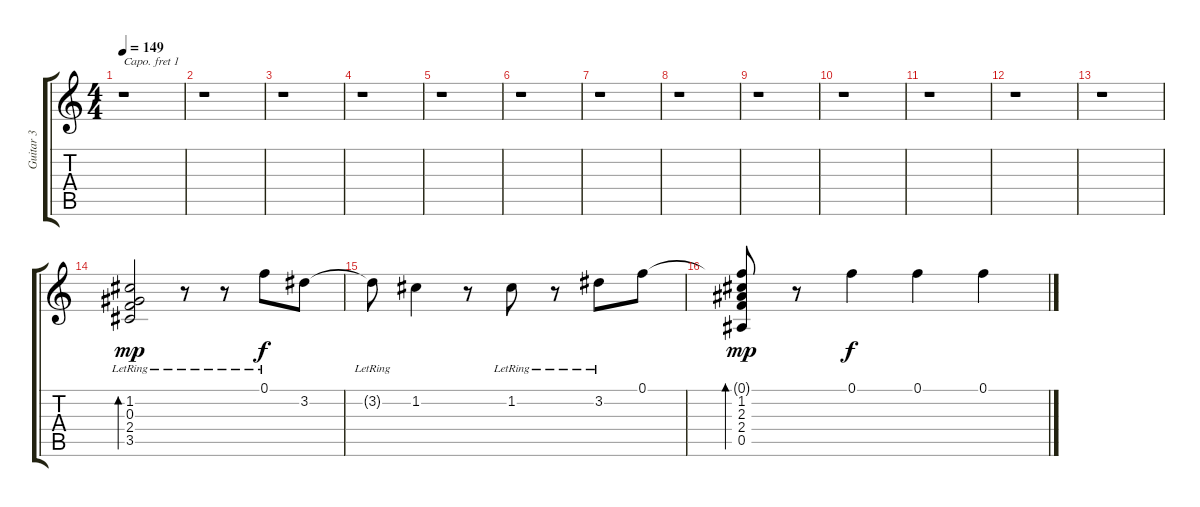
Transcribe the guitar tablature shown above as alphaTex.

\track ("Guitar 3" "Guitar 3") {instrument acousticguitarsteel}
\staff {score tabs}
\capo 1
\tuning (E4 B3 G3 D3 A2 E2) {hide}
\ts (4 4)
\tempo 149
\clef g2
\ks c
r.1{dy mp} |
r.1 |
r.1 |
r.1 |
r.1 |
r.1 |
r.1 |
r.1 |
r.1 |
r.1 |
r.1 |
r.1 |
r.1 |
(1.2{lr} 0.3{lr} 2.4{lr} 3.5{lr}).2{bd 240} r.8 r.8 0.1{lr}.8{dy f} 3.2.8 |
3.2{lr t}.8 1.2.4 r.8 1.2{lr}.8 r.8 3.2{lr}.8 0.1.8 |
(0.1{t} 1.2 2.3 2.4 0.5).8{bd 240 dy mp} r.8 0.1.4{dy f} 0.1.4 0.1.4
